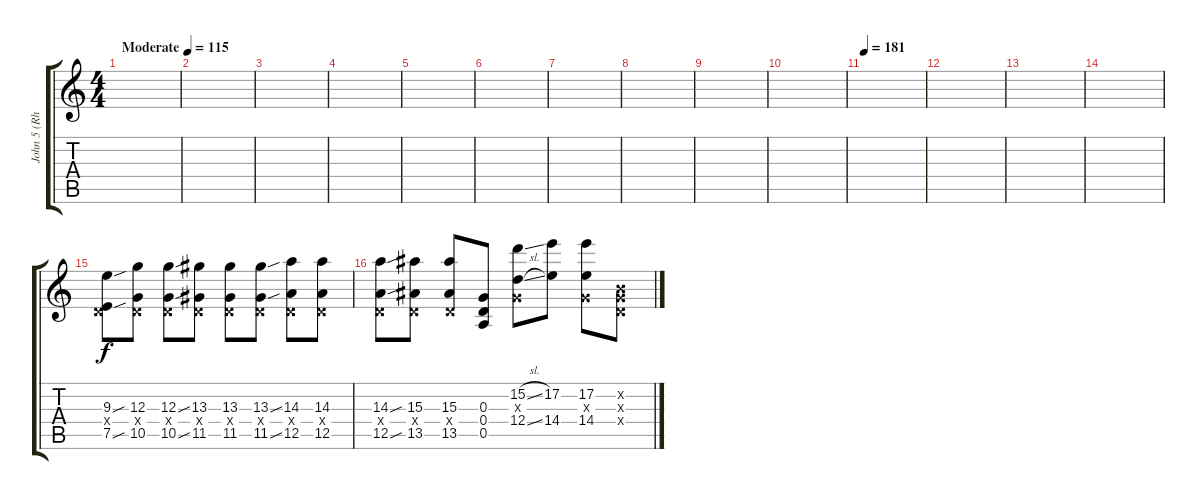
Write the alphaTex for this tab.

\track ("John 5 (Rhythm 1)" "John 5 (Rh") {instrument overdrivenguitar}
\staff {score tabs}
\tuning (E4 B3 G3 D3 A2 E2) {hide}
\ts (4 4)
\tempo (115 "Moderate")
\clef g2
\ks c
|
|
|
|
|
|
|
|
|
|
\tempo 181
|
|
|
|
(9.3{sou} 0.4{x} 7.5{sou}).8{volume 16} (12.3 0.4{x} 10.5).8 (12.3{sou} 0.4{x} 10.5{sou}).8 (13.3 0.4{x} 11.5).8 (13.3 0.4{x} 11.5).8 (13.3{sou} 0.4{x} 11.5{sou}).8 (14.3 0.4{x} 12.5).8 (14.3 0.4{x} 12.5).8 |
(14.3{sou} 0.4{x} 12.5{sou}).8 (15.3 0.4{x} 13.5).8 (15.3 0.4{x} 13.5).8 (0.3 0.4 0.5).8 (15.2{sl} 0.3{x} 12.4{sl}).8 (17.2 14.4).8 (17.2 0.3{x} 14.4).8 (0.2{x} 0.3{x} 0.4{x}).8
